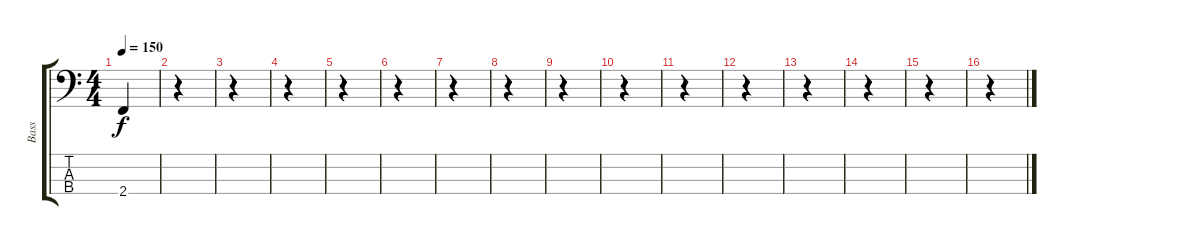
\track ("Bass" "Bass") {instrument electricbasspick}
\staff {score tabs}
\tuning (Gb2 Db2 Ab1 Eb1) {hide}
\ts (4 4)
\tempo 150
\clef f4
\ks c
2.4.4{dy f} |
r.4 |
r.4 |
r.4 |
r.4 |
r.4 |
r.4 |
r.4 |
r.4 |
r.4 |
r.4 |
r.4 |
r.4 |
r.4 |
r.4 |
r.4
